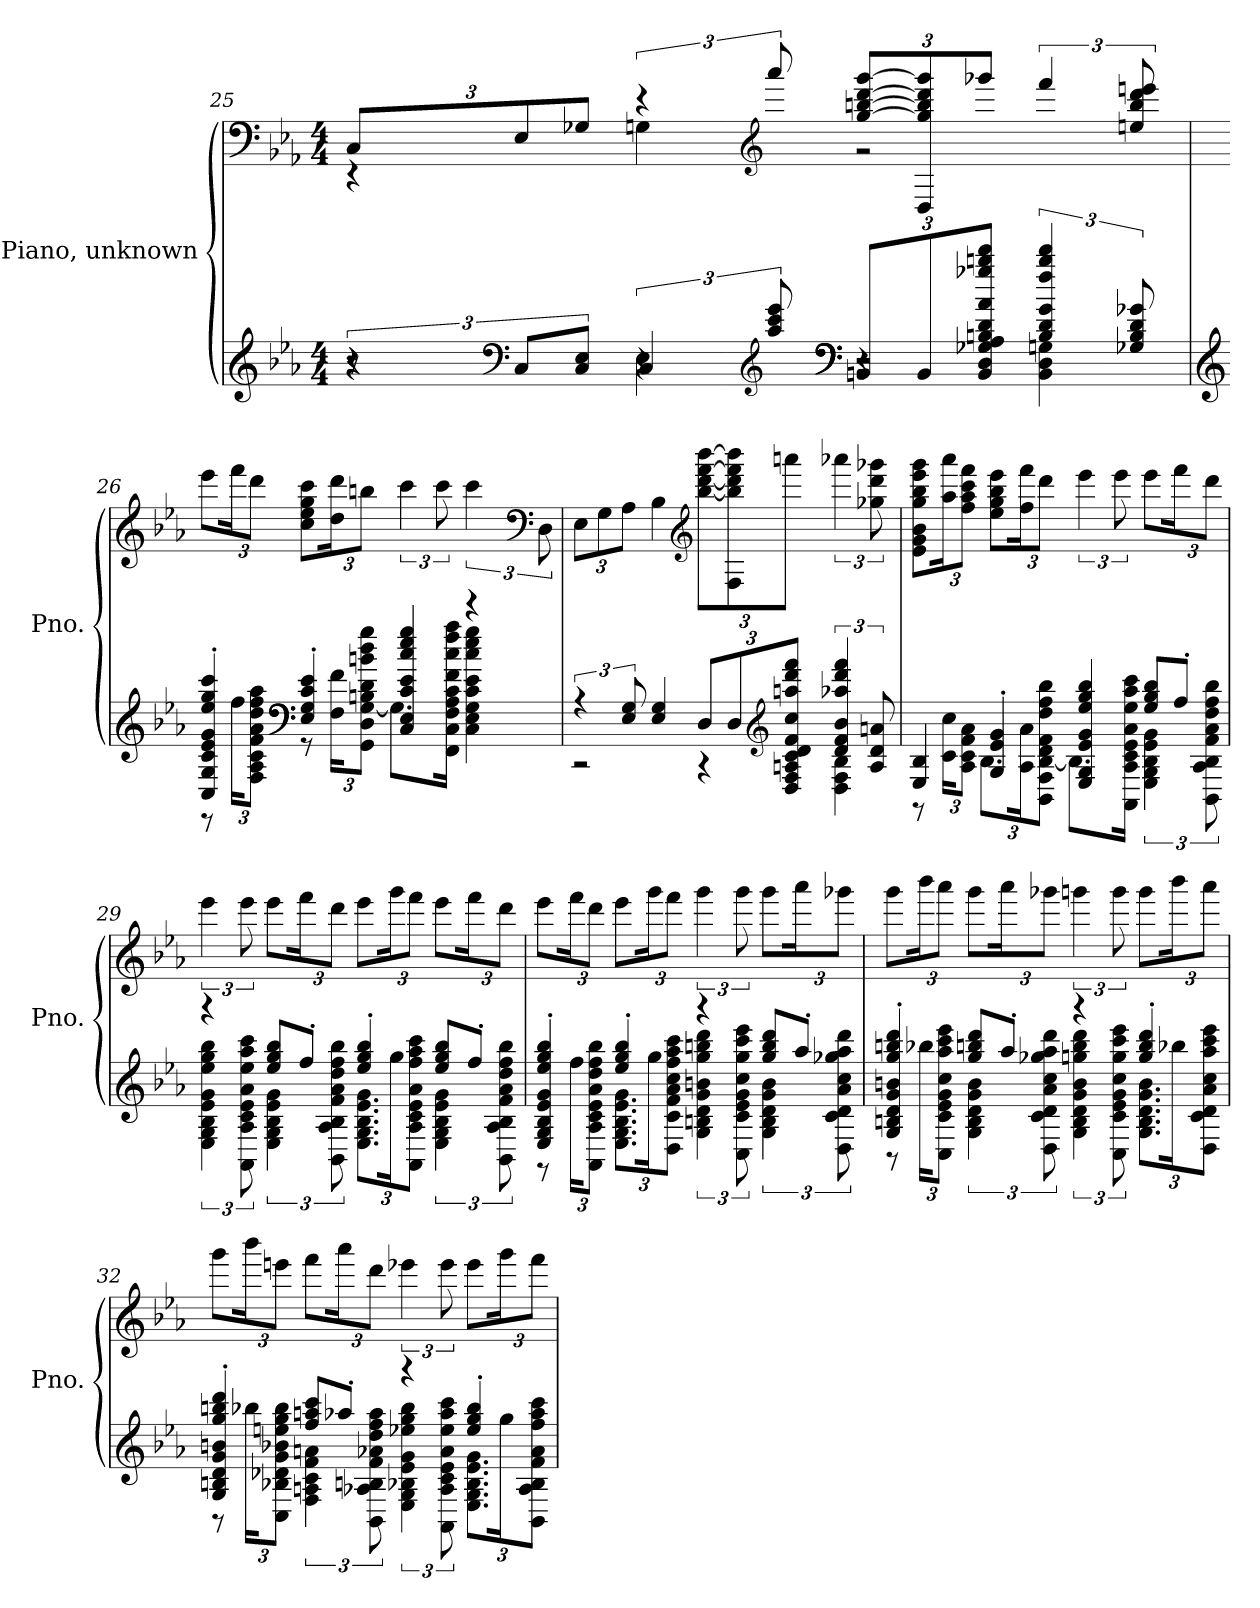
**kern	**kern
*part1	*part1
*staff2	*staff1
*I"Piano, unknown	*
*I'Pno.	*
!!LO:LB:g=z
*clefG2	*clefF4
*k[b-e-a-]	*k[b-e-a-]
*M4/4	*M4/4
=25	=25
*^	*
*	*^	*
*	*	*	*Xbrackettup
*	*	*	*^
12r	4r	4r	12C/L	4r
*clefF4	*	*	*	*
12C/L	.	.	12E-/	.
12C/ 12E-/J	.	.	12G-X/J	.
*	*	*	*brackettup	*
6r	4E-\	4C/	6r	4Gn\
*clefG2	*	*	*clefG2	*
12aa-/ 12ccc/ 12eee-/	.	.	12aaa-/	.
*clefF4	*	*	*	*
*Xbrackettup	*	*	*Xbrackettup	*
12BBn/L	4r	2r	[12gg/ [12bbn/ [12ddd/ [12ggg/L	2r
12BB/	.	.	12D/ 12gg/] 12bb/] 12ddd/] 12ggg/]	.
12BB/ 12D/ 12G-X/ 12A-/ 12Bn/ 12d/ 12a-/ 12gg-X/ 12bbn/ 12ddd/J	.	.	12ggg-X/J	.
*brackettup	*	*	*brackettup	*
6B/ 6d/ 6g/ 6ff/ 6bb/ 6ddd/	4BB\ 4D\ 4Gn\	.	6fff/	.
12G-X/ 12B/ 12d/ 12g-X/	.	.	12een/ 12bb/ 12ddd/ 12eeen/	.
*v	*v	*v	*	*
*	*v	*v
=26	=26
*clefG2	*
*^	*
4C/' 4G/' 4c/' 4e-/' 4g/' 4ee-/' 4gg/' 4ccc/'	8r	8eee-\L
*	*Xbrackettup	*Xbrackettup
.	24ff\KL	24fff\K
.	12F\ 12A-\ 12c\ 12f\ 12a-\ 12dd\ 12ff\ 12aa-\J	12ddd\J
*clefF4	*	*
4E-/' 4G/' 4c/' 4e-/'	8r	8cc\ 8ee-\ 8gg\ 8ccc\L
.	24F\ 24f\KL	24dd\ 24ddd\K
.	12GG\ 12D\ [12G\ 12Bn\ 12d\ 12bn\ 12dd\ 12gg\J	12bbn\J
*	*	*brackettup
4C/ 4E-/ 4c/ 4e-/ 4cc/ 4ee-/ 4gg/	8.G\L]	6ccc\
.	.	12ccc\
.	16FF\ 16C\ 16F\ 16A-\ 16c\ 16f\ 16cc\ 16ff\ 16aa-\Jk	.
4r	4C\ 4E-\ 4G\ 4c\ 4e-\ 4cc\ 4ee-\ 4gg\	6ccc\
*	*	*clefF4
.	.	12D\
!!LO:LB:g=z
=27	=27	=27
*brackettup	*	*Xbrackettup
6r	2r	12E-\L
.	.	12G\
12E-/ 12G/	.	12A-\J
4E-/ 4G/	.	4B-\
*	*	*clefG2
*Xbrackettup	*	*
12D/L	4r	[12bb-\ [12ddd\ [12fff\ [12bbb-\L
12D/	.	12F\ 12bb-\] 12ddd\] 12fff\] 12bbb-\]
*clefG2	*	*
12D/ 12F/ 12An/ 12c/ 12d/ 12f/ 12cc/ 12aan/ 12ddd/ 12fff/J	.	12aaan\J
*brackettup	*	*brackettup
6d/ 6f/ 6b-/ 6aa-X/ 6ddd/ 6fff/	4D\ 4F\ 4B-\	6aaa-X\
12A/ 12d/ 12an/	.	12gg-X\ 12ddd\ 12ggg-X\
=28	=28	=28
4E-/ 4B-/	8r	8e-\ 8g\ 8b-\ 8gg\ 8bb-\ 8eee-\ 8ggg\L
*	*Xbrackettup	*Xbrackettup
.	24c\ 24cc\KL	24aa-\ 24aaa-\K
.	12A-\ 12c\ 12f\ 12a-\J	12ff\ 12aa-\ 12ccc\ 12fff\J
4G/' 4e-/' 4g/'	12.B-\L	8ee-\ 8gg\ 8bb-\ 8eee-\L
.	24A-\ 24a-\K	24ff\ 24fff\K
.	12BB-\ 12F\ [12B-\ 12d\ 12f\ 12dd\ 12ff\ 12bb-\J	12ddd\J
*	*	*brackettup
4E-/ 4G/ 4e-/ 4g/ 4ee-/ 4gg/ 4bb-/	8.B-\L]	6eee-\
.	.	12eee-\
.	16AA-\ 16A-\ 16c\ 16e-\ 16a-\ 16ee-\ 16aa-\ 16ccc\Jk	.
*	*brackettup	*
8ee-/ 8gg/ 8bb-/L	6E-\ 6G\ 6B-\ 6e-\ 6g\	8eee-\L
*	*	*Xbrackettup
8ff'/J	.	24fff\K
.	12BB-\ 12A-\ 12B-\ 12f\ 12a-\ 12dd\ 12ff\ 12bb-\	12ddd\J
!!LO:LB:g=z
=29	=29	=29
*	*	*brackettup
4r	6E-\ 6G\ 6B-\ 6e-\ 6g\ 6ee-\ 6gg\ 6bb-\	6eee-\
.	12AA-\ 12A-\ 12c\ 12e-\ 12a-\ 12ee-\ 12aa-\ 12ccc\	12eee-\
8ee-/ 8gg/ 8bb-/L	6E-\ 6G\ 6B-\ 6e-\ 6g\	8eee-\L
*	*	*Xbrackettup
8ff'/J	.	24fff\K
.	12BB-\ 12A-\ 12B-\ 12f\ 12a-\ 12dd\ 12ff\ 12bb-\	12ddd\J
*	*Xbrackettup	*
4ee-/' 4gg/' 4bb-/'	12.E-\ 12.G\ 12.B-\ 12.e-\ 12.g\L	8eee-\L
.	24gg\K	24ggg\K
.	12AA-\ 12A-\ 12c\ 12e-\ 12a-\ 12ff\ 12aa-\ 12ccc\J	12fff\J
*	*brackettup	*
8ee-/ 8gg/ 8bb-/L	6E-\ 6G\ 6B-\ 6e-\ 6g\	8eee-\L
8ff'/J	.	24fff\K
.	12BB-\ 12A-\ 12B-\ 12f\ 12a-\ 12dd\ 12ff\ 12bb-\	12ddd\J
=30	=30	=30
4E-/' 4G/' 4B-/' 4e-/' 4g/' 4ee-/' 4gg/' 4bb-/'	8r	8eee-\L
*	*Xbrackettup	*
.	24ff\KL	24fff\K
.	12AA-\ 12A-\ 12c\ 12e-\ 12a-\ 12dd\ 12ff\ 12bb-\J	12ddd\J
4ee-/' 4gg/' 4bb-/'	12.E-\ 12.G\ 12.B-\ 12.e-\ 12.g\L	8eee-\L
.	24gg\K	24ggg\K
.	12D\ 12c\ 12f\ 12a-\ 12cc\ 12ff\ 12aa-\ 12ccc\J	12fff\J
*	*brackettup	*brackettup
4r	6G\ 6Bn\ 6d\ 6g\ 6bn\ 6gg\ 6bbn\ 6ddd\	6ggg\
.	12C\ 12c\ 12e-\ 12g\ 12cc\ 12gg\ 12ccc\ 12eee-\	12ggg\
8gg/ 8bb/ 8ddd/L	6G\ 6B\ 6d\ 6g\ 6b\	8ggg\L
*	*	*Xbrackettup
8aa-'/J	.	24aaa-\K
.	12D\ 12c\ 12d\ 12a-\ 12cc\ 12gg-X\ 12aa-\ 12ddd\	12ggg-X\J
!!LO:LB:g=z
=31	=31	=31
4G/' 4Bn/' 4d/' 4g/' 4bn/' 4gg/' 4bbn/' 4ddd/'	8r	8ggg\L
*	*Xbrackettup	*
.	24bb-X\KL	24bbb-\K
.	12C\ 12c\ 12e-\ 12g\ 12cc\ 12aa-\ 12ccc\ 12eee-\J	12aaa-\J
*	*brackettup	*
8gg/ 8bbn/ 8ddd/L	6G\ 6B\ 6d\ 6g\ 6b\	8ggg\L
8aa-'/J	.	24aaa-\K
.	12D\ 12c\ 12d\ 12a-\ 12cc\ 12gg-X\ 12aa-\ 12ddd\	12ggg-X\J
*	*	*brackettup
4r	6G\ 6B\ 6d\ 6g\ 6b\ 6ggn\ 6bb\ 6ddd\	6gggn\
.	12C\ 12c\ 12e-\ 12g\ 12cc\ 12gg\ 12ccc\ 12eee-\	12ggg\
*	*Xbrackettup	*
4gg/' 4bb/' 4ddd/'	12.G\ 12.B\ 12.d\ 12.g\ 12.b\L	8ggg\L
*	*	*Xbrackettup
.	24bb-X\K	24bbb-\K
.	12D\ 12c\ 12d\ 12a-\ 12cc\ 12aa-\ 12ccc\ 12eee-\J	12aaa-\J
=32	=32	=32
4G/' 4Bn/' 4d/' 4g/' 4bn/' 4gg/' 4bbn/' 4ddd/'	8r	8ggg\L
.	24bb-X\KL	24bbb-\K
.	12C\ 12B-X\ 12d-X\ 12g\ 12b-X\ 12een\ 12gg\ 12bb-\J	12eeen\J
*	*brackettup	*
8ff/ 8aan/ 8ccc/L	6F\ 6An\ 6c\ 6f\ 6an\	8fff\L
8aa-X'/J	.	24aaa-\K
.	12BB-\ 12A-X\ 12Bn\ 12f\ 12a-X\ 12dd\ 12ff\ 12aa-\	12ddd\J
*	*	*brackettup
4r	6E-\ 6G\ 6B-X\ 6e-\ 6g\ 6ee-X\ 6gg\ 6bb-\	6eee-X\
.	12AA-\ 12A-\ 12c\ 12e-\ 12a-\ 12ee-\ 12aa-\ 12ccc\	12eee-\
*	*Xbrackettup	*
4ee-/' 4gg/' 4bb-/'	12.E-\ 12.G\ 12.B-\ 12.e-\ 12.g\L	8eee-\L
*	*	*Xbrackettup
.	24gg\K	24ggg\K
.	12BB-\ 12A-\ 12B-\ 12f\ 12a-\ 12ff\ 12aa-\ 12ccc\J	12fff\J
*v	*v	*
=	=
*-	*-
